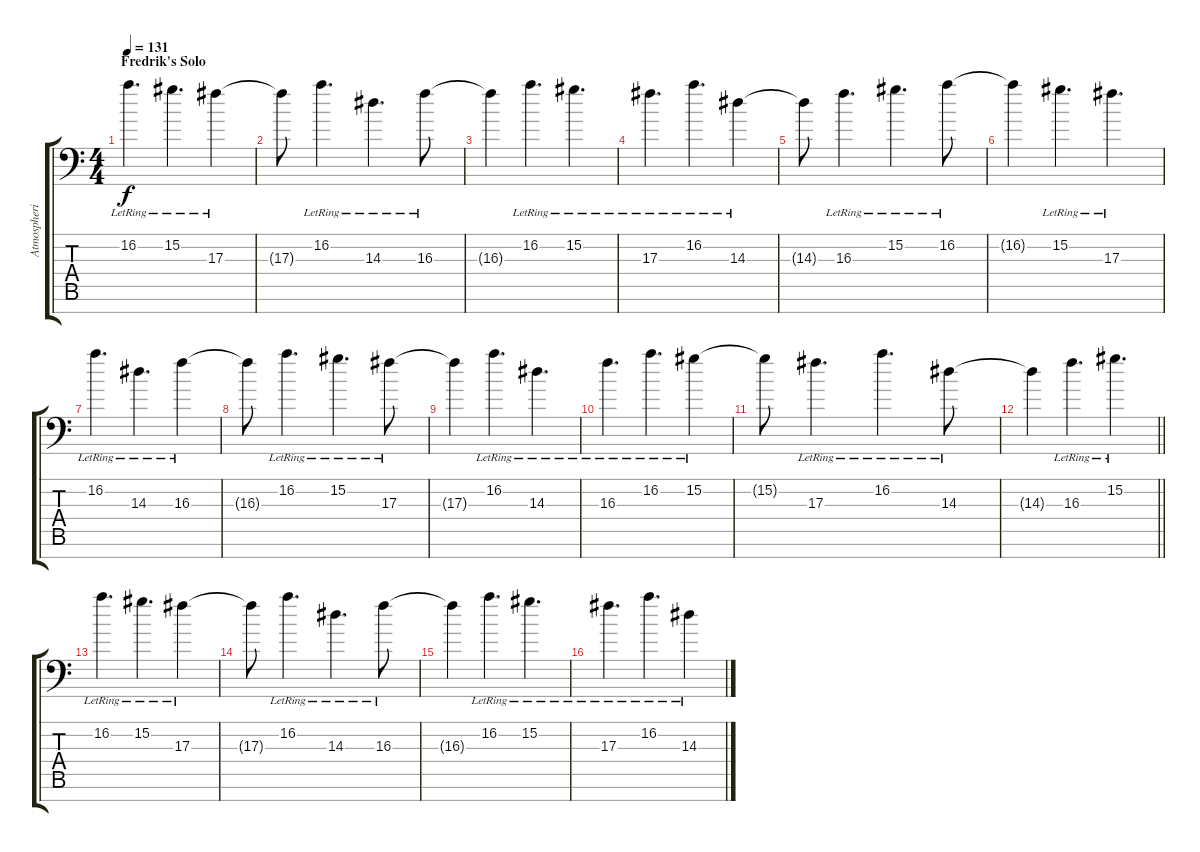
\track ("Atmospheric Guitar" "Atmospheri") {instrument electricguitarjazz}
\staff {score tabs}
\tuning (Bb3 F3 Db3 Ab2 Eb2 Bb1 F1) {hide}
\ts (4 4)
\section ("" "Fredrik's Solo")
\tempo 131
\clef f4
\ks c
16.2{lr}.4{d dy f} 15.2{lr}.4{d} 17.3{lr}.4 |
17.3{t}.8 16.2{lr}.4{d} 14.3{lr}.4{d} 16.3{lr}.8 |
16.3{t}.4 16.2{lr}.4{d} 15.2{lr}.4{d} |
17.3{lr}.4{d} 16.2{lr}.4{d} 14.3{lr}.4 |
14.3{t}.8 16.3{lr}.4{d} 15.2{lr}.4{d} 16.2{lr}.8 |
16.2{t}.4 15.2{lr}.4{d} 17.3{lr}.4{d} |
16.2{lr}.4{d} 14.3{lr}.4{d} 16.3{lr}.4 |
16.3{t}.8 16.2{lr}.4{d} 15.2{lr}.4{d} 17.3{lr}.8 |
17.3{t}.4 16.2{lr}.4{d} 14.3{lr}.4{d} |
16.3{lr}.4{d} 16.2{lr}.4{d} 15.2{lr}.4 |
15.2{t}.8 17.3{lr}.4{d} 16.2{lr}.4{d} 14.3{lr}.8 |
\barLineRight lightlight
14.3{t}.4 16.3{lr}.4{d} 15.2{lr}.4{d} |
16.2{lr}.4{d} 15.2{lr}.4{d} 17.3{lr}.4 |
17.3{t}.8 16.2{lr}.4{d} 14.3{lr}.4{d} 16.3{lr}.8 |
16.3{t}.4 16.2{lr}.4{d} 15.2{lr}.4{d} |
17.3{lr}.4{d} 16.2{lr}.4{d} 14.3{lr}.4
